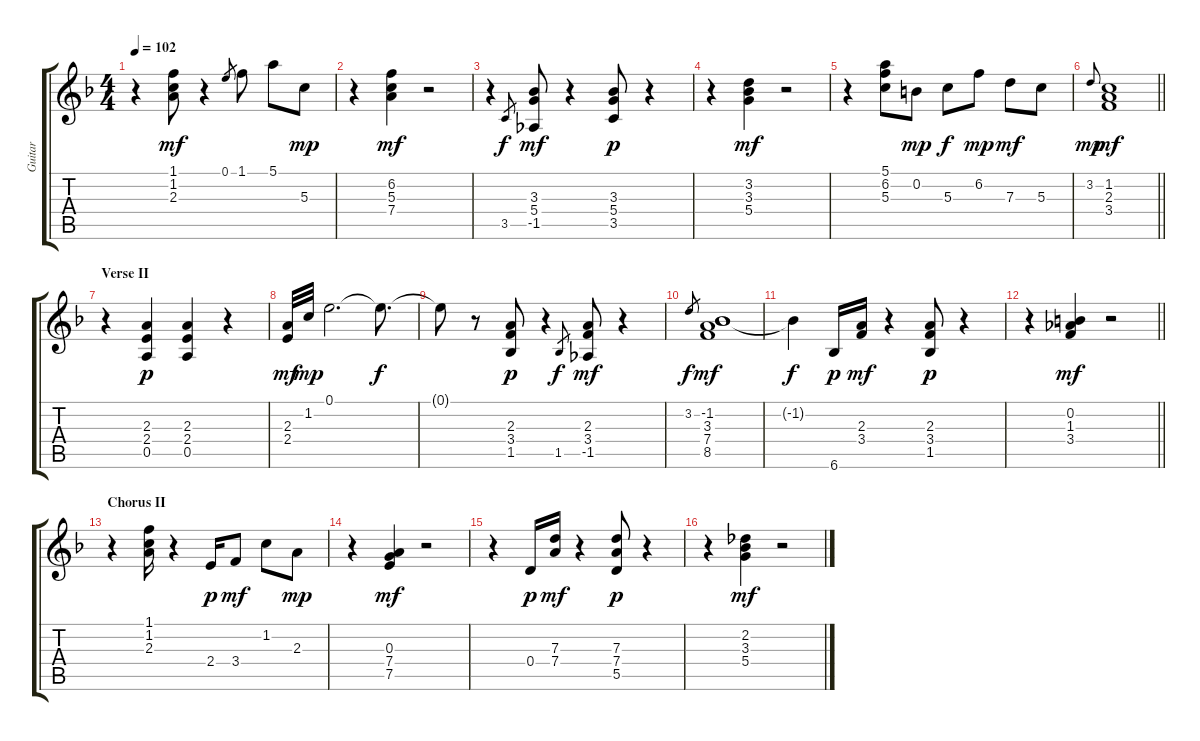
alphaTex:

\track ("Guitar  " "Guitar  ") {instrument electricguitarclean}
\staff {score tabs}
\tuning (E4 B3 G3 D3 A2 E2) {hide}
\ts (4 4)
\tempo 102
\clef g2
\ks f
r.4{dy mf} (1.1 1.2 2.3).8 r.4 0.1.8{gr} 1.1.8 5.1.8 5.3.8{dy mp} |
r.4 (6.2 5.3 7.4).4{dy mf} r.2 |
r.4 3.5.8{gr dy f} (3.3 5.4 -1.5).8{dy mf} r.4 (3.3 5.4 3.5).8{dy p} r.4 |
r.4 (3.2 3.3 5.4).4{dy mf} r.2 |
r.4 (5.1 6.2 5.3).8 0.2.8{dy mp} 5.3.8{dy f} 6.2.8{dy mp} 7.3.8{dy mf} 5.3.8 |
\barLineRight lightlight
3.2.8{gr onbeat dy mp} (1.2 2.3 3.4).1{dy mf} |
\section ("" "Verse II")
r.4 (2.3 2.4 0.5).4{dy p} (2.3 2.4 0.5).4 r.4 |
(2.3 2.4).32{dy mf} 1.2.32{dy mp} 0.1.2{d} 0.1{t}.8{d dy f} |
0.1{t}.8 r.8 (2.3 3.4 1.5).8{dy p} r.4 1.5.8{gr dy f} (2.3 3.4 -1.5).8{dy mf} r.4 |
3.2.8{gr dy f} (-1.2 3.3 7.4 8.5).1{dy mf} |
-1.2{t}.4{dy f} 6.6.16{dy p} (2.3 3.4).16{dy mf} r.4 (2.3 3.4 1.5).8{dy p} r.4 |
\barLineRight lightlight
r.4 (0.2 1.3 3.4).4{dy mf} r.2 |
\section ("" "Chorus II")
r.4 (1.1 1.2 2.3).16 r.4 2.4.16{dy p} 3.4.8{dy mf} 1.2.8 2.3.8{dy mp} |
r.4 (0.3 7.4 7.5).4{dy mf} r.2 |
r.4 0.4.16{dy p} (7.3 7.4).16{dy mf} r.4 (7.3 7.4 5.5).8{dy p} r.4 |
r.4 (2.2 3.3 5.4).4{dy mf} r.2
